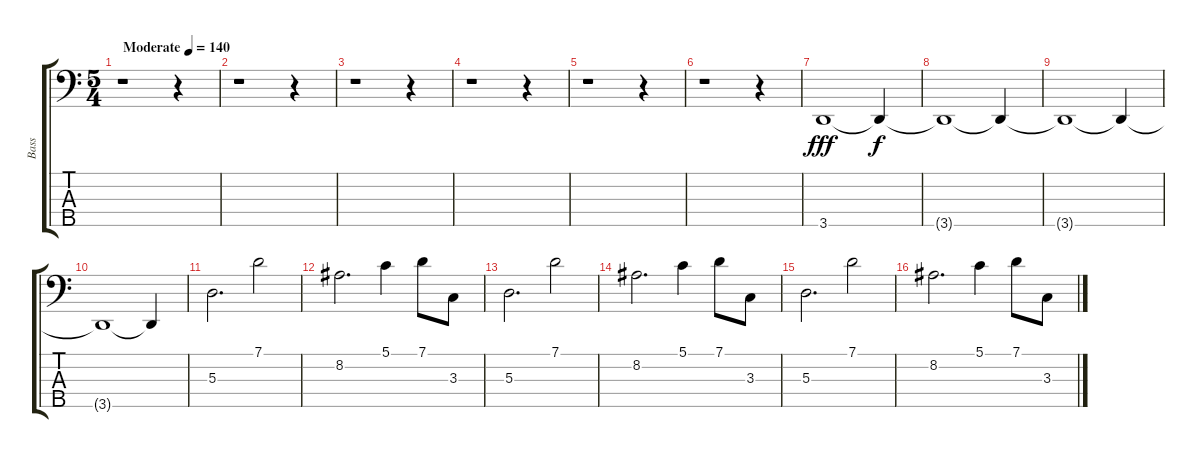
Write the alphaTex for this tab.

\track ("Bass" "Bass") {instrument electricbassfinger}
\staff {score tabs}
\tuning (G2 D2 A1 E1 B0) {hide}
\ts (5 4)
\tempo (140 "Moderate")
\clef f4
\ks c
r.1{dy fff instrument electricbassfinger} r.4 |
r.1 r.4 |
r.1 r.4 |
r.1 r.4 |
r.1 r.4 |
r.1 r.4 |
3.5.1 3.5{t}.4{dy f} |
3.5{t}.1 3.5{t}.4 |
3.5{t}.1 3.5{t}.4 |
3.5{t}.1 3.5{t}.4 |
5.3.2{d} 7.1.2 |
8.2.2{d} 5.1.4 7.1.8 3.3.8 |
5.3.2{d} 7.1.2 |
8.2.2{d} 5.1.4 7.1.8 3.3.8 |
5.3.2{d} 7.1.2 |
8.2.2{d} 5.1.4 7.1.8 3.3.8
